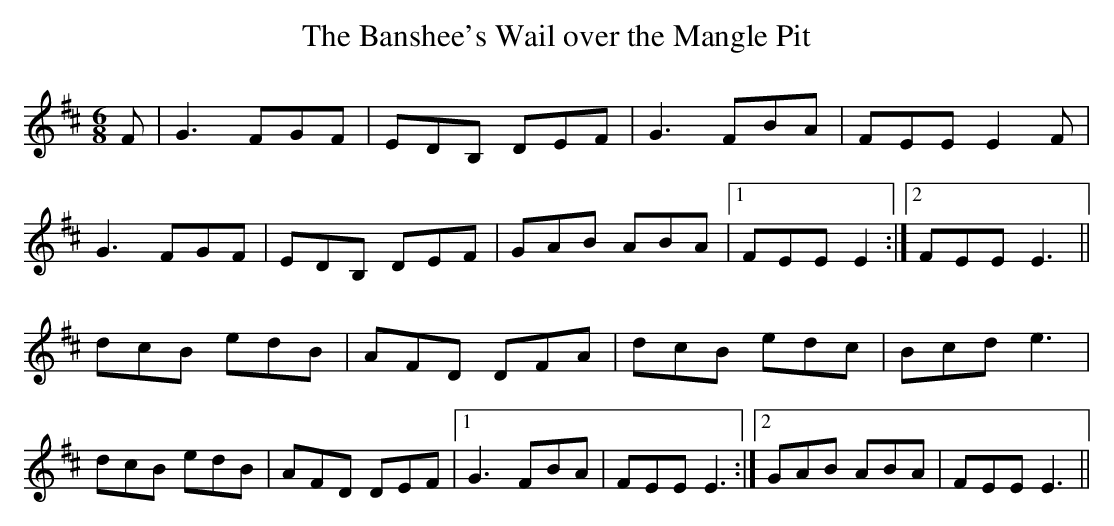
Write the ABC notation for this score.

X:1
T:Banshee's Wail over the Mangle Pit, The
L:1/8
M:6/8
K:D
F|G3 FGF|EDB, DEF|G3 FBA|FEE E2F|!
G3 FGF|EDB, DEF|GAB ABA|1 FEE E2:|2 FEE E3||!
dcB edB|AFD DFA|dcB edc|Bcd e3|!
dcB edB|AFD DEF|1 G3 FBA|FEE E3:|2 GAB ABA|FEE E3||!
